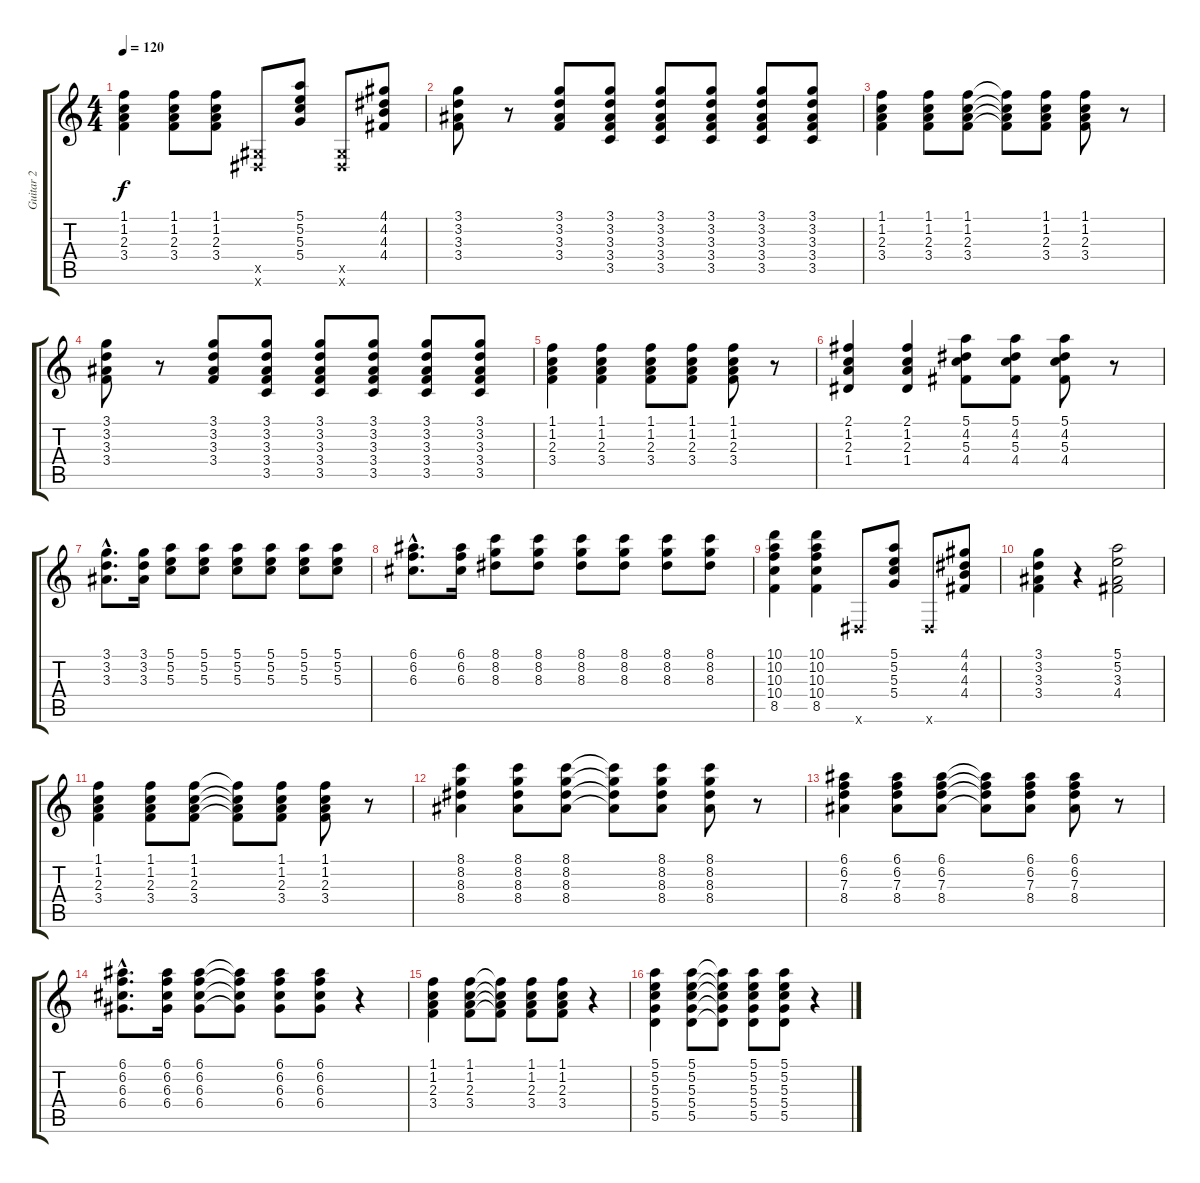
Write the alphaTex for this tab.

\track ("Guitar 2" "Guitar 2") {instrument acousticguitarnylon}
\staff {score tabs}
\tuning (E4 B3 G3 D3 A2 E2) {hide}
\ts (4 4)
\tempo 120
\clef g2
\ks c
(1.1 1.2 2.3 3.4).4{dy f} (1.1 1.2 2.3 3.4).8 (1.1 1.2 2.3 3.4).8 (-1.5{x} -1.6{x}).8 (5.1 5.2 5.3 5.4).8 (-1.5{x} -1.6{x}).8 (4.1 4.2 4.3 4.4).8 |
(3.1 3.2 3.3 3.4).8 r.8 (3.1 3.2 3.3 3.4).8 (3.1 3.2 3.3 3.4 3.5).8 (3.1 3.2 3.3 3.4 3.5).8 (3.1 3.2 3.3 3.4 3.5).8 (3.1 3.2 3.3 3.4 3.5).8 (3.1 3.2 3.3 3.4 3.5).8 |
(1.1 1.2 2.3 3.4).4 (1.1 1.2 2.3 3.4).8 (1.1 1.2 2.3 3.4).8 (1.1{t} 1.2{t} 2.3{t} 3.4{t}).8 (1.1 1.2 2.3 3.4).8 (1.1 1.2 2.3 3.4).8 r.8 |
(3.1 3.2 3.3 3.4).8 r.8 (3.1 3.2 3.3 3.4).8 (3.1 3.2 3.3 3.4 3.5).8 (3.1 3.2 3.3 3.4 3.5).8 (3.1 3.2 3.3 3.4 3.5).8 (3.1 3.2 3.3 3.4 3.5).8 (3.1 3.2 3.3 3.4 3.5).8 |
(1.1 1.2 2.3 3.4).4 (1.1 1.2 2.3 3.4).4 (1.1 1.2 2.3 3.4).8 (1.1 1.2 2.3 3.4).8 (1.1 1.2 2.3 3.4).8 r.8 |
(2.1 1.2 2.3 1.4).4 (2.1 1.2 2.3 1.4).4 (5.1 4.2 5.3 4.4).8 (5.1 4.2 5.3 4.4).8 (5.1 4.2 5.3 4.4).8 r.8 |
(3.1{hac} 3.2{hac} 3.3{hac}).8{d} (3.1 3.2 3.3).16 (5.1 5.2 5.3).8 (5.1 5.2 5.3).8 (5.1 5.2 5.3).8 (5.1 5.2 5.3).8 (5.1 5.2 5.3).8 (5.1 5.2 5.3).8 |
(6.1{hac} 6.2{hac} 6.3{hac}).8{d} (6.1 6.2 6.3).16 (8.1 8.2 8.3).8 (8.1 8.2 8.3).8 (8.1 8.2 8.3).8 (8.1 8.2 8.3).8 (8.1 8.2 8.3).8 (8.1 8.2 8.3).8 |
(10.1 10.2 10.3 10.4 8.5).4 (10.1 10.2 10.3 10.4 8.5).4 -1.6{x}.8 (5.1 5.2 5.3 5.4).8 -1.6{x}.8 (4.1 4.2 4.3 4.4).8 |
(3.1 3.2 3.3 3.4).4 r.4 (5.1 5.2 3.3 4.4).2 |
(1.1 1.2 2.3 3.4).4 (1.1 1.2 2.3 3.4).8 (1.1 1.2 2.3 3.4).8 (1.1{t} 1.2{t} 2.3{t} 3.4{t}).8 (1.1 1.2 2.3 3.4).8 (1.1 1.2 2.3 3.4).8 r.8 |
(8.1 8.2 8.3 8.4).4 (8.1 8.2 8.3 8.4).8 (8.1 8.2 8.3 8.4).8 (8.1{t} 8.2{t} 8.3{t} 8.4{t}).8 (8.1 8.2 8.3 8.4).8 (8.1 8.2 8.3 8.4).8 r.8 |
(6.1 6.2 7.3 8.4).4 (6.1 6.2 7.3 8.4).8 (6.1 6.2 7.3 8.4).8 (6.1{t} 6.2{t} 7.3{t} 8.4{t}).8 (6.1 6.2 7.3 8.4).8 (6.1 6.2 7.3 8.4).8 r.8 |
(6.1{hac} 6.2{hac} 6.3{hac} 6.4{hac}).8{d} (6.1 6.2 6.3 6.4).16 (6.1 6.2 6.3 6.4).8 (6.1{t} 6.2{t} 6.3{t} 6.4{t}).8 (6.1 6.2 6.3 6.4).8 (6.1 6.2 6.3 6.4).8 r.4 |
(1.1 1.2 2.3 3.4).4 (1.1 1.2 2.3 3.4).8 (1.1{t} 1.2{t} 2.3{t} 3.4{t}).8 (1.1 1.2 2.3 3.4).8 (1.1 1.2 2.3 3.4).8 r.4 |
(5.1 5.2 5.3 5.4 5.5).4 (5.1 5.2 5.3 5.4 5.5).8 (5.1{t} 5.2{t} 5.3{t} 5.4{t} 5.5{t}).8 (5.1 5.2 5.3 5.4 5.5).8 (5.1 5.2 5.3 5.4 5.5).8 r.4
